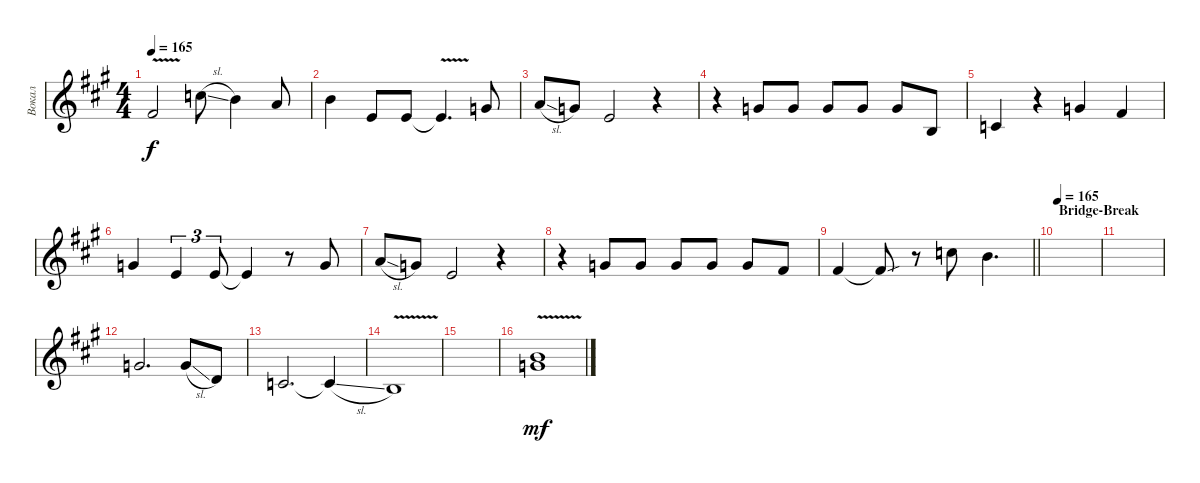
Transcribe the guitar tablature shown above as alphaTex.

\track ("Вокал" "Вокал") {instrument trumpet}
\staff {score}
\tuning (E4 B3 G3 D3 A2 E2) {hide}
\ts (4 4)
\tempo 165
\clef g2
\ks f#minor
7.2{v}.2{dy f} 8.1{sl}.8 7.1.4 5.1.8 |
7.1.4 5.2.8 5.2.8 5.2{v t}.4{d} 8.2.8 |
5.1{sl}.8 3.1.8 5.2.2 r.4 |
r.4 8.2.8 8.2.8 8.2.8 8.2.8 8.2.8 4.3.8 |
5.3.4 r.4 8.2.4 7.2.4 |
8.2.4 5.2.4{tu (3 2)} 5.2.8{tu (3 2)} 5.2{t}.4 r.8 8.2.8 |
5.1{sl}.8 3.1.8 5.2.2 r.4 |
r.4 8.2.8 8.2.8 8.2.8 8.2.8 8.2.8 7.2.8 |
\barLineRight lightlight
7.2.4 7.2{sou t}.8 r.8 8.1.8 7.1.4{d} |
\section ("" "Bridge-Break")
\tempo 165
|
|
8.2.2{d} 8.2{sl}.8 3.2.8 |
1.2.2{d} 1.2{sl t}.4 |
0.2{v}.1 |
|
(7.1{v} 8.2).1{dy mf}
